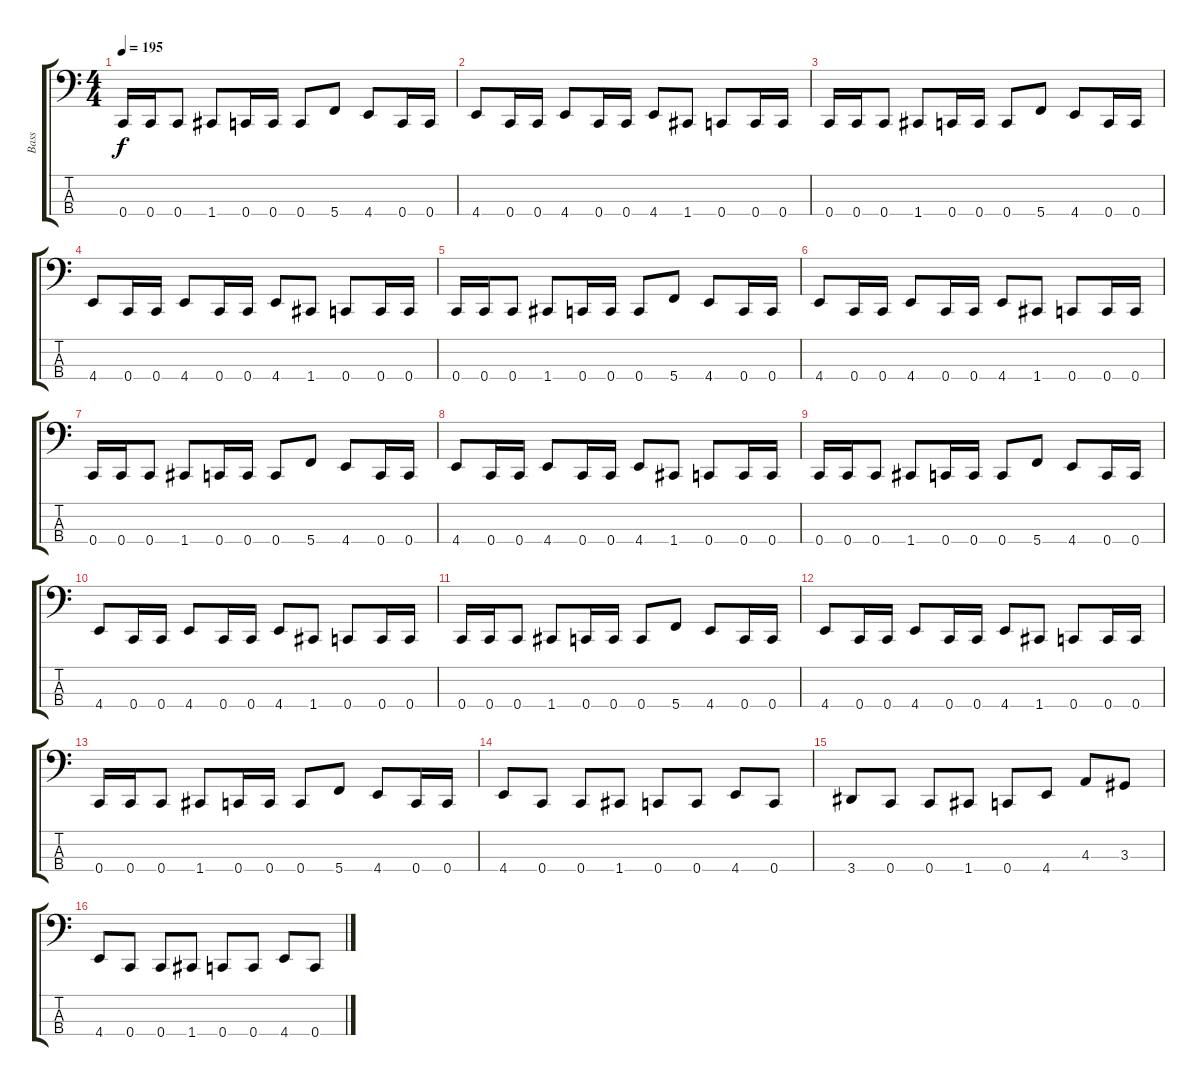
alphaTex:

\track ("Bass" "Bass") {instrument electricbasspick}
\staff {score tabs}
\tuning (Eb2 Bb1 F1 C1) {hide}
\ts (4 4)
\tempo 195
\clef f4
\ks c
0.4.16{dy f} 0.4.16 0.4.8 1.4.8 0.4.16 0.4.16 0.4.8 5.4.8 4.4.8 0.4.16 0.4.16 |
4.4.8 0.4.16 0.4.16 4.4.8 0.4.16 0.4.16 4.4.8 1.4.8 0.4.8 0.4.16 0.4.16 |
0.4.16 0.4.16 0.4.8 1.4.8 0.4.16 0.4.16 0.4.8 5.4.8 4.4.8 0.4.16 0.4.16 |
4.4.8 0.4.16 0.4.16 4.4.8 0.4.16 0.4.16 4.4.8 1.4.8 0.4.8 0.4.16 0.4.16 |
0.4.16 0.4.16 0.4.8 1.4.8 0.4.16 0.4.16 0.4.8 5.4.8 4.4.8 0.4.16 0.4.16 |
4.4.8 0.4.16 0.4.16 4.4.8 0.4.16 0.4.16 4.4.8 1.4.8 0.4.8 0.4.16 0.4.16 |
0.4.16 0.4.16 0.4.8 1.4.8 0.4.16 0.4.16 0.4.8 5.4.8 4.4.8 0.4.16 0.4.16 |
4.4.8 0.4.16 0.4.16 4.4.8 0.4.16 0.4.16 4.4.8 1.4.8 0.4.8 0.4.16 0.4.16 |
0.4.16 0.4.16 0.4.8 1.4.8 0.4.16 0.4.16 0.4.8 5.4.8 4.4.8 0.4.16 0.4.16 |
4.4.8 0.4.16 0.4.16 4.4.8 0.4.16 0.4.16 4.4.8 1.4.8 0.4.8 0.4.16 0.4.16 |
0.4.16 0.4.16 0.4.8 1.4.8 0.4.16 0.4.16 0.4.8 5.4.8 4.4.8 0.4.16 0.4.16 |
4.4.8 0.4.16 0.4.16 4.4.8 0.4.16 0.4.16 4.4.8 1.4.8 0.4.8 0.4.16 0.4.16 |
0.4.16 0.4.16 0.4.8 1.4.8 0.4.16 0.4.16 0.4.8 5.4.8 4.4.8 0.4.16 0.4.16 |
4.4.8 0.4.8 0.4.8 1.4.8 0.4.8 0.4.8 4.4.8 0.4.8 |
3.4.8 0.4.8 0.4.8 1.4.8 0.4.8 4.4.8 4.3.8 3.3.8 |
4.4.8 0.4.8 0.4.8 1.4.8 0.4.8 0.4.8 4.4.8 0.4.8
